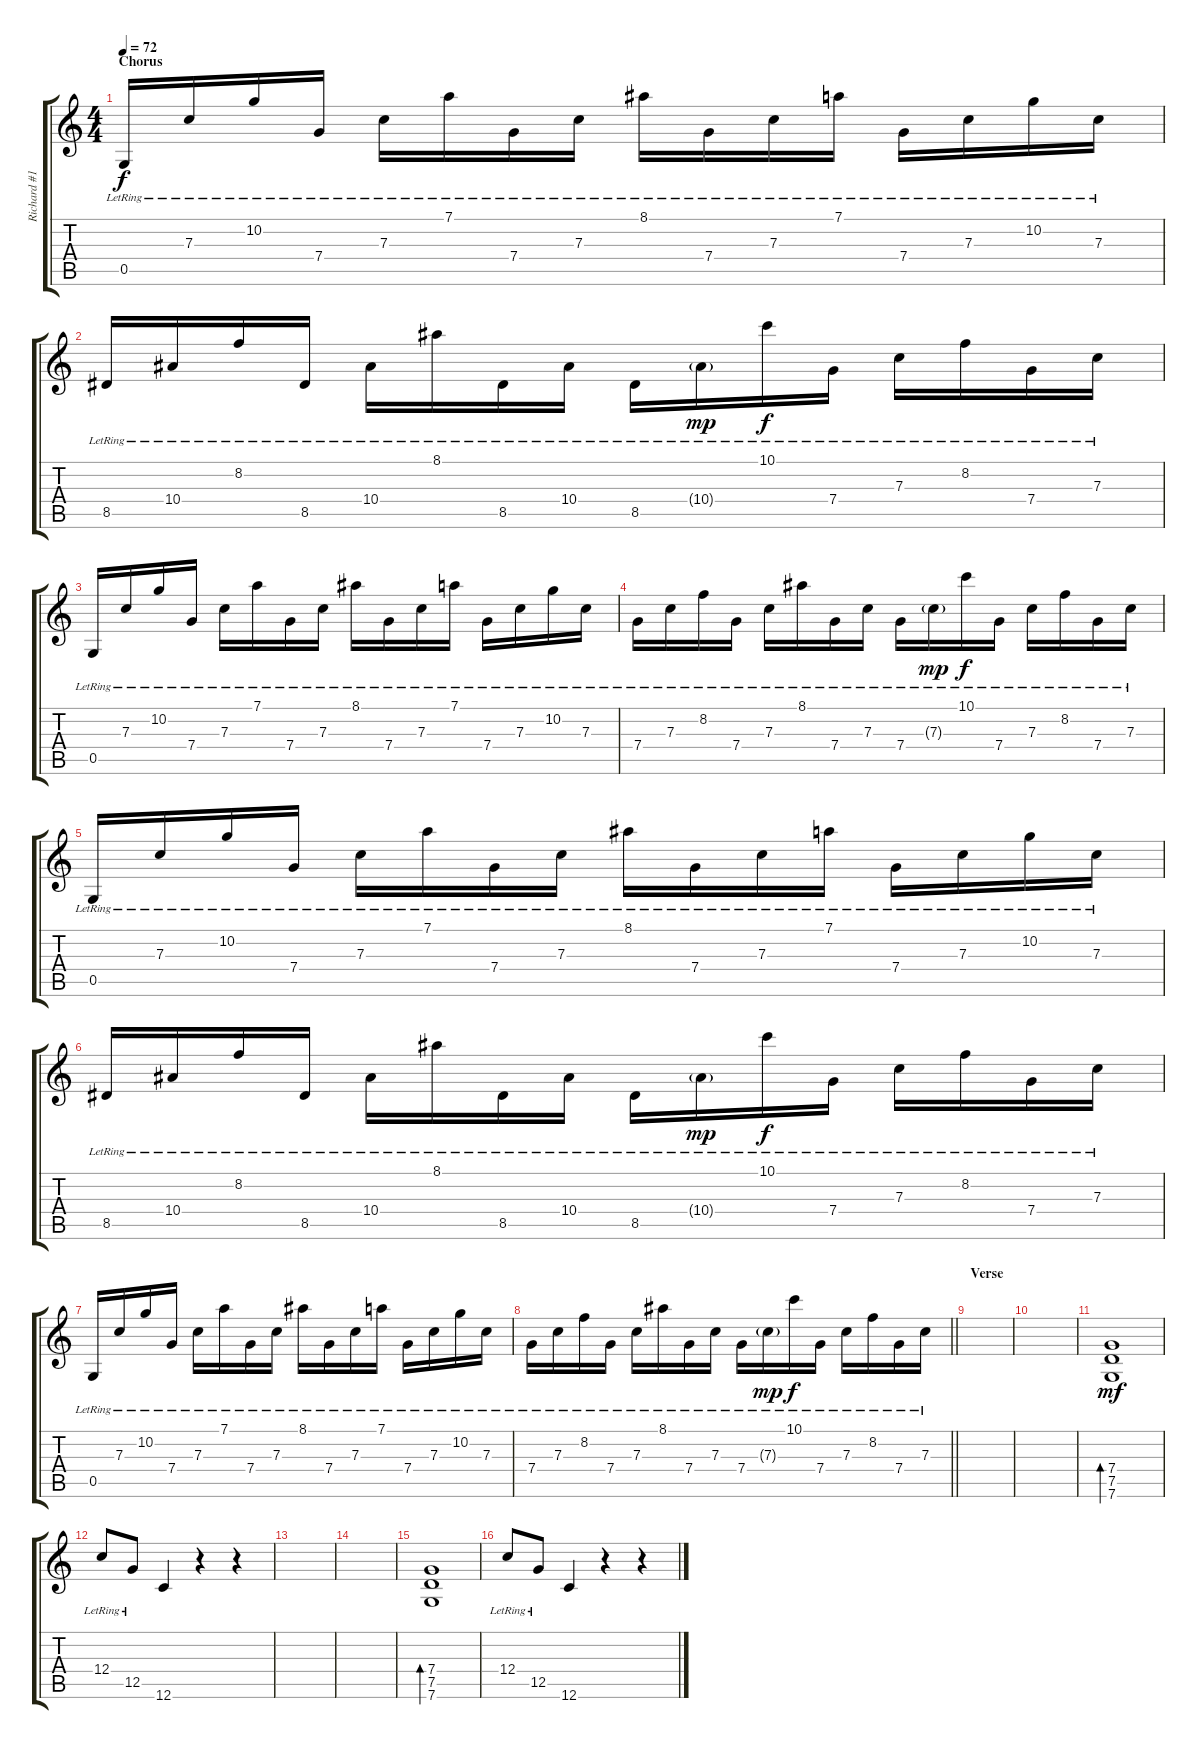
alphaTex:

\track ("Richard #1" "Richard #1") {instrument electricguitarjazz}
\staff {score tabs}
\tuning (D4 A3 F3 C3 G2 C2) {hide}
\ts (4 4)
\section ("" "Chorus")
\tempo 72
\clef g2
\ks c
0.5{lr}.16{dy f} 7.3{lr}.16 10.2{lr}.16 7.4{lr}.16 7.3{lr}.16 7.1{lr}.16 7.4{lr}.16 7.3{lr}.16 8.1{lr}.16 7.4{lr}.16 7.3{lr}.16 7.1{lr}.16 7.4{lr}.16 7.3{lr}.16 10.2{lr}.16 7.3{lr}.16 |
8.5{lr}.16 10.4{lr}.16 8.2{lr}.16 8.5{lr}.16 10.4{lr}.16 8.1{lr}.16 8.5{lr}.16 10.4{lr}.16 8.5{lr}.16 10.4{g lr}.16{dy mp} 10.1{lr}.16{dy f} 7.4{lr}.16 7.3{lr}.16 8.2{lr}.16 7.4{lr}.16 7.3{lr}.16 |
0.5{lr}.16 7.3{lr}.16 10.2{lr}.16 7.4{lr}.16 7.3{lr}.16 7.1{lr}.16 7.4{lr}.16 7.3{lr}.16 8.1{lr}.16 7.4{lr}.16 7.3{lr}.16 7.1{lr}.16 7.4{lr}.16 7.3{lr}.16 10.2{lr}.16 7.3{lr}.16 |
7.4{lr}.16 7.3{lr}.16 8.2{lr}.16 7.4{lr}.16 7.3{lr}.16 8.1{lr}.16 7.4{lr}.16 7.3{lr}.16 7.4{lr}.16 7.3{g lr}.16{dy mp} 10.1{lr}.16{dy f} 7.4{lr}.16 7.3{lr}.16 8.2{lr}.16 7.4{lr}.16 7.3{lr}.16 |
0.5{lr}.16 7.3{lr}.16 10.2{lr}.16 7.4{lr}.16 7.3{lr}.16 7.1{lr}.16 7.4{lr}.16 7.3{lr}.16 8.1{lr}.16 7.4{lr}.16 7.3{lr}.16 7.1{lr}.16 7.4{lr}.16 7.3{lr}.16 10.2{lr}.16 7.3{lr}.16 |
8.5{lr}.16 10.4{lr}.16 8.2{lr}.16 8.5{lr}.16 10.4{lr}.16 8.1{lr}.16 8.5{lr}.16 10.4{lr}.16 8.5{lr}.16 10.4{g lr}.16{dy mp} 10.1{lr}.16{dy f} 7.4{lr}.16 7.3{lr}.16 8.2{lr}.16 7.4{lr}.16 7.3{lr}.16 |
0.5{lr}.16 7.3{lr}.16 10.2{lr}.16 7.4{lr}.16 7.3{lr}.16 7.1{lr}.16 7.4{lr}.16 7.3{lr}.16 8.1{lr}.16 7.4{lr}.16 7.3{lr}.16 7.1{lr}.16 7.4{lr}.16 7.3{lr}.16 10.2{lr}.16 7.3{lr}.16 |
\barLineRight lightlight
7.4{lr}.16 7.3{lr}.16 8.2{lr}.16 7.4{lr}.16 7.3{lr}.16 8.1{lr}.16 7.4{lr}.16 7.3{lr}.16 7.4{lr}.16 7.3{g lr}.16{dy mp} 10.1{lr}.16{dy f} 7.4{lr}.16 7.3{lr}.16 8.2{lr}.16 7.4{lr}.16 7.3{lr}.16 |
\section ("" "Verse")
|
|
(7.4 7.5 7.6).1{bd 240 dy mf} |
12.4{lr}.8 12.5{lr}.8 12.6.4 r.4 r.4 |
|
|
(7.4 7.5 7.6).1{bd 240} |
12.4{lr}.8 12.5{lr}.8 12.6.4 r.4 r.4
